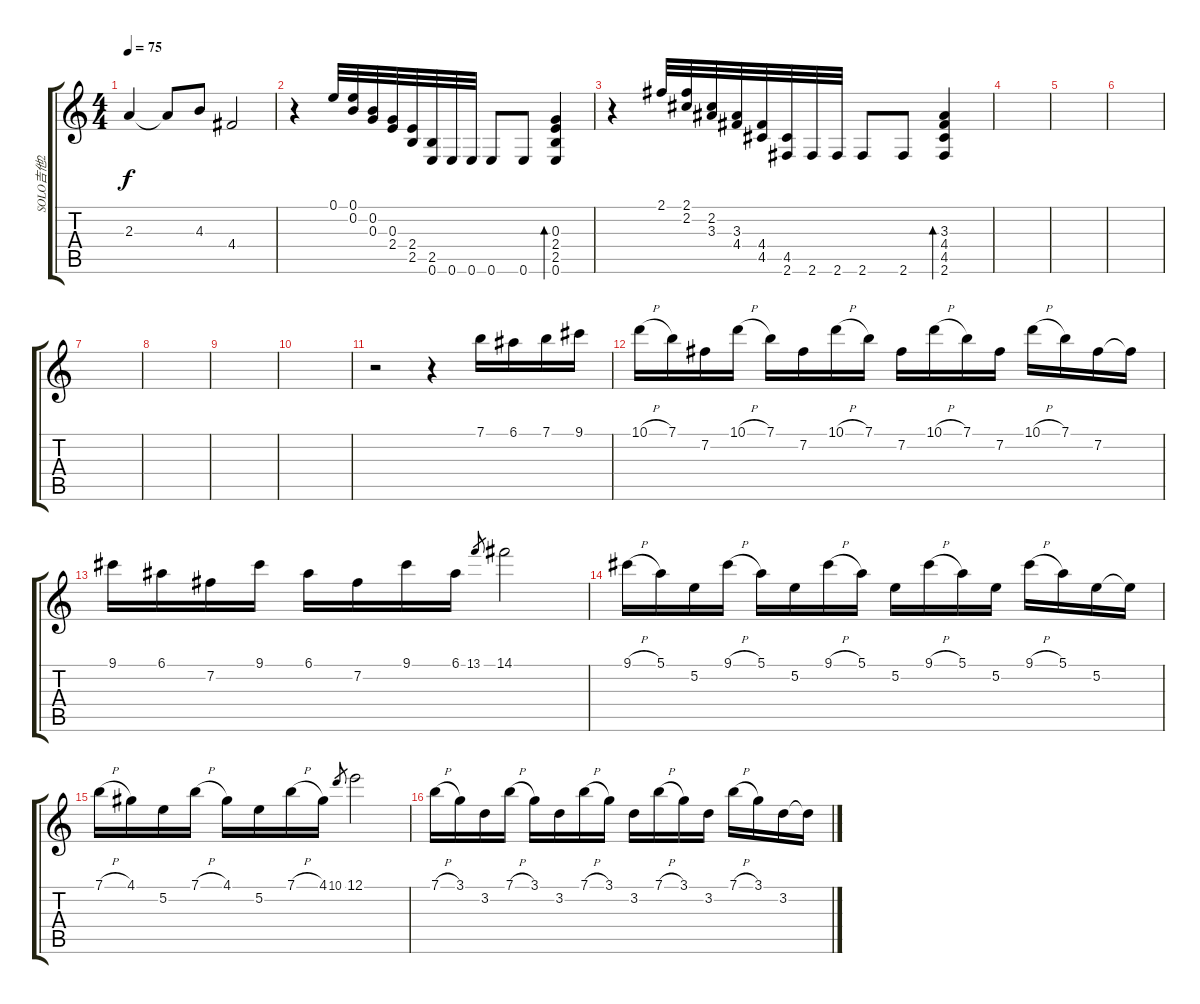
\track ("SOLO吉他2" "SOLO吉他2") {instrument acousticguitarnylon}
\staff {score tabs}
\tuning (E4 B3 G3 D3 A2 E2) {hide}
\ts (4 4)
\tempo 75
\clef g2
\ks c
2.3.4{dy f} 2.3{t}.8 4.3.8 4.4.2 |
r.4 0.1.32 (0.1 0.2).32 (0.2 0.3).32 (0.3 2.4).32 (2.4 2.5).32 (2.5 0.6).32 0.6.32 0.6.32 0.6.8 0.6.8 (0.3 2.4 2.5 0.6).4{bd 30} |
r.4 2.1.32 (2.1 2.2).32 (2.2 3.3).32 (3.3 4.4).32 (4.4 4.5).32 (4.5 2.6).32 2.6.32 2.6.32 2.6.8 2.6.8 (3.3 4.4 4.5 2.6).4{bd 30} |
|
|
|
|
|
|
|
r.2 r.4 7.1.16{volume 16} 6.1.16 7.1.16 9.1.16 |
10.1{h}.16 7.1.16 7.2.16 10.1{h}.16 7.1.16 7.2.16 10.1{h}.16 7.1.16 7.2.16 10.1{h}.16 7.1.16 7.2.16 10.1{h}.16 7.1.16 7.2.16 7.2{t}.16 |
9.1.16 6.1.16 7.2.16 9.1.16 6.1.16 7.2.16 9.1.16 6.1.16 13.1.8{gr} 14.1.2 |
9.1{h}.16 5.1.16 5.2.16 9.1{h}.16 5.1.16 5.2.16 9.1{h}.16 5.1.16 5.2.16 9.1{h}.16 5.1.16 5.2.16 9.1{h}.16 5.1.16 5.2.16 5.2{t}.16 |
7.1{h}.16 4.1.16 5.2.16 7.1{h}.16 4.1.16 5.2.16 7.1{h}.16 4.1.16 10.1.8{gr} 12.1.2 |
7.1{h}.16 3.1.16 3.2.16 7.1{h}.16 3.1.16 3.2.16 7.1{h}.16 3.1.16 3.2.16 7.1{h}.16 3.1.16 3.2.16 7.1{h}.16 3.1.16 3.2.16 3.2{t}.16
